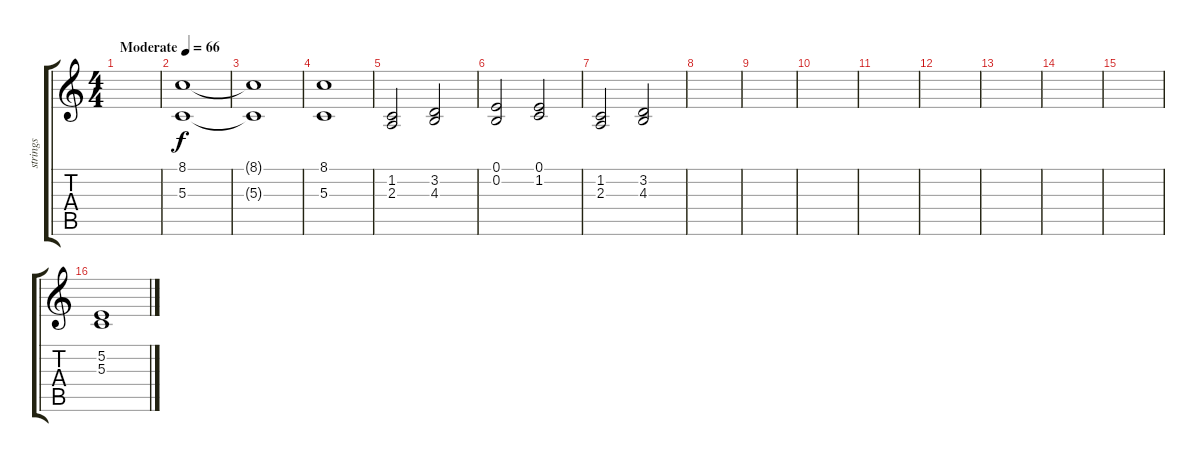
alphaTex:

\track ("strings" "strings") {instrument synthstrings2}
\staff {score tabs}
\tuning (E4 B3 G3 D3 A2 E2) {hide}
\ts (4 4)
\tempo (66 "Moderate")
\clef g2
\ks c
|
(8.1 5.3).1 |
(8.1{t} 5.3{t}).1 |
(8.1 5.3).1 |
(1.2 2.3).2 (3.2 4.3).2 |
(0.1 0.2).2 (0.1 1.2).2 |
(1.2 2.3).2 (3.2 4.3).2 |
|
|
|
|
|
|
|
|
(5.2 5.3).1
